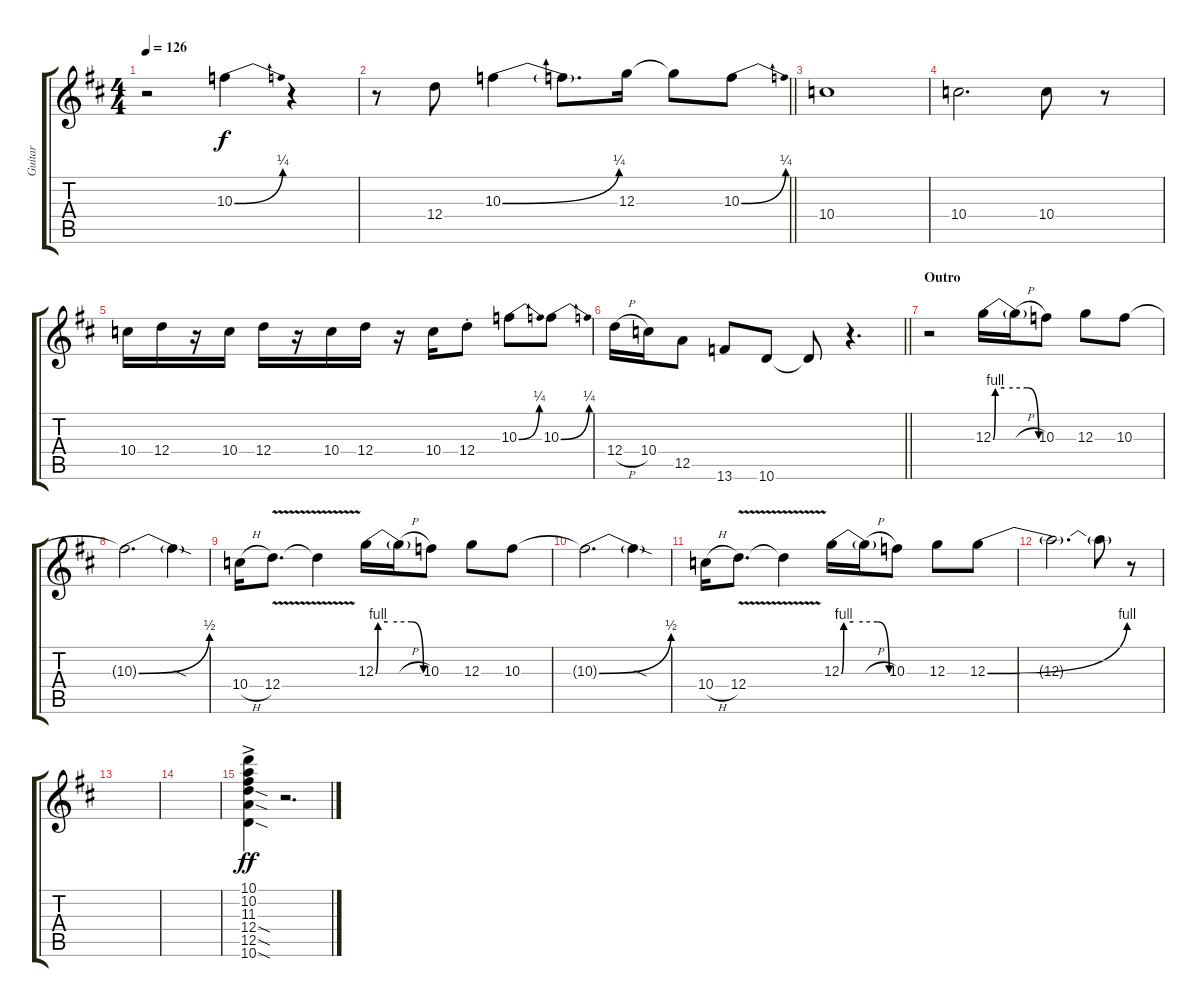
\track ("Guitar" "Guitar") {instrument overdrivenguitar}
\staff {score tabs}
\tuning (E4 B3 G3 D3 A2 E2) {hide}
\ts (4 4)
\tempo 126
\clef g2
\ks d
r.2{dy f} 10.3{be (bend 0 0 60 1)}.4 r.4 |
\barLineRight lightlight
r.8 12.4.8 10.3{be (bend 0 0 60 1)}.4 10.3{t}.8{d} 12.3.16 12.3{t}.8 10.3{be (bend 0 0 60 1)}.8 |
10.4.1 |
10.4.2{d} 10.4.8 r.8 |
10.4.16 12.4.16 r.16 10.4.16 12.4.16 r.16 10.4.16 12.4.16 r.16 10.4.16 12.4{st}.8 10.3{be (bend 0 0 60 1)}.8 10.3{be (bend 0 0 60 1)}.8 |
\barLineRight lightlight
12.4{h}.16 10.4.16 12.5.8 13.6.8 10.6.8 10.6{t}.8 r.4{d} |
\section ("" "Outro")
r.2 12.3{be (custom 0 0 3 4 15 4 45 4 60 0)}.16 12.3{h t}.16 10.3.8 12.3.8 10.3.8 |
10.3{be (bend 0 0 60 2) t}.2{d} 10.3{sod t}.4 |
10.4{h}.16 12.4{v}.8{d} 12.4{t}.4 12.3{be (custom 0 0 3 4 15 4 45 4 60 0)}.16 12.3{h t}.16 10.3.8 12.3.8 10.3.8 |
10.3{be (bend 0 0 60 2) t}.2{d} 10.3{sod t}.4 |
10.4{h}.16 12.4{v}.8{d} 12.4{t}.4 12.3{be (custom 0 0 3 4 15 4 45 4 60 0)}.16 12.3{h t}.16 10.3.8 12.3.8 12.3{be (bend 0 0 60 4)}.8 |
12.3{t}.2{d} 12.3{t}.8 r.8 |
|
|
(10.1{ac} 10.2{ac} 11.3{ac} 12.4{sod ac} 12.5{sod ac} 10.6{sod ac}).4{dy ff} r.2{d}
